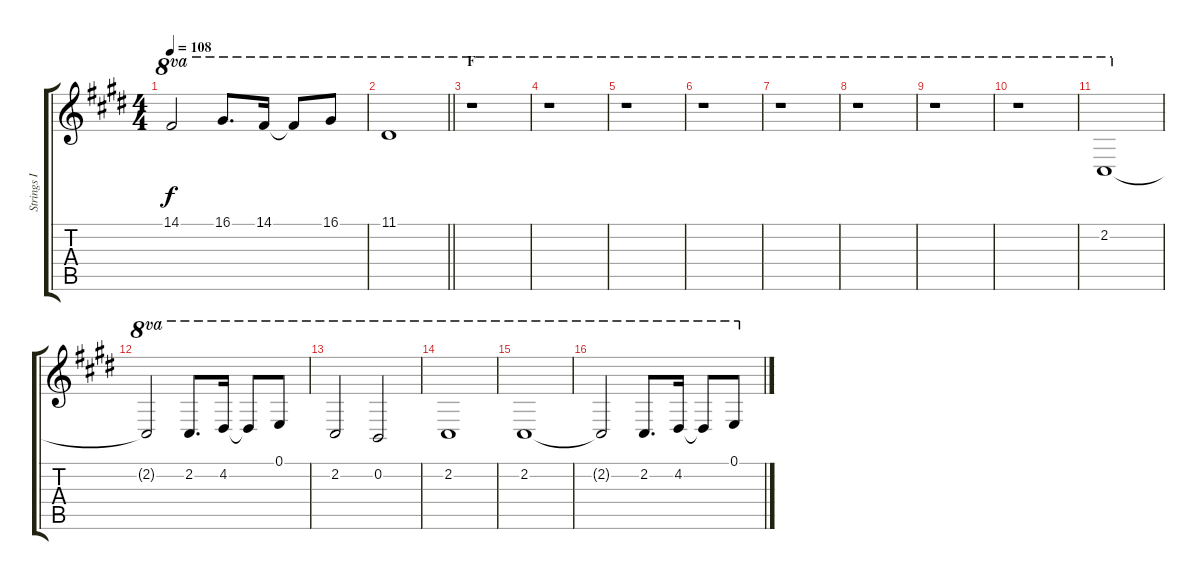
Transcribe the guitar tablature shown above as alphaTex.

\track ("Strings I" "Strings I") {instrument stringensemble1}
\staff {score tabs}
\tuning (E4 B3 G3 D3 A2 E2) {hide}
\ts (4 4)
\tempo 108
\clef g2
\ks e
14.1.2{ot 8va dy f} 16.1.8{d ot 8va} 14.1.16{ot 8va} 14.1{t}.8{ot 8va} 16.1.8{ot 8va} |
\barLineRight lightlight
11.1.1{ot 8va} |
\section ("" "F")
r.1{ot 8va} |
r.1{ot 8va} |
r.1{ot 8va} |
r.1{ot 8va} |
r.1{ot 8va} |
r.1{ot 8va} |
r.1{ot 8va} |
r.1{ot 8va} |
2.2.1{ot 8va} |
2.2{t}.2{ot 8va} 2.2.8{d ot 8va} 4.2.16{ot 8va} 4.2{t}.8{ot 8va} 0.1.8{ot 8va} |
2.2.2{ot 8va} 0.2.2{ot 8va} |
2.2.1{ot 8va} |
2.2.1{ot 8va} |
2.2{t}.2{ot 8va} 2.2.8{d ot 8va} 4.2.16{ot 8va} 4.2{t}.8{ot 8va} 0.1.8{ot 8va}
